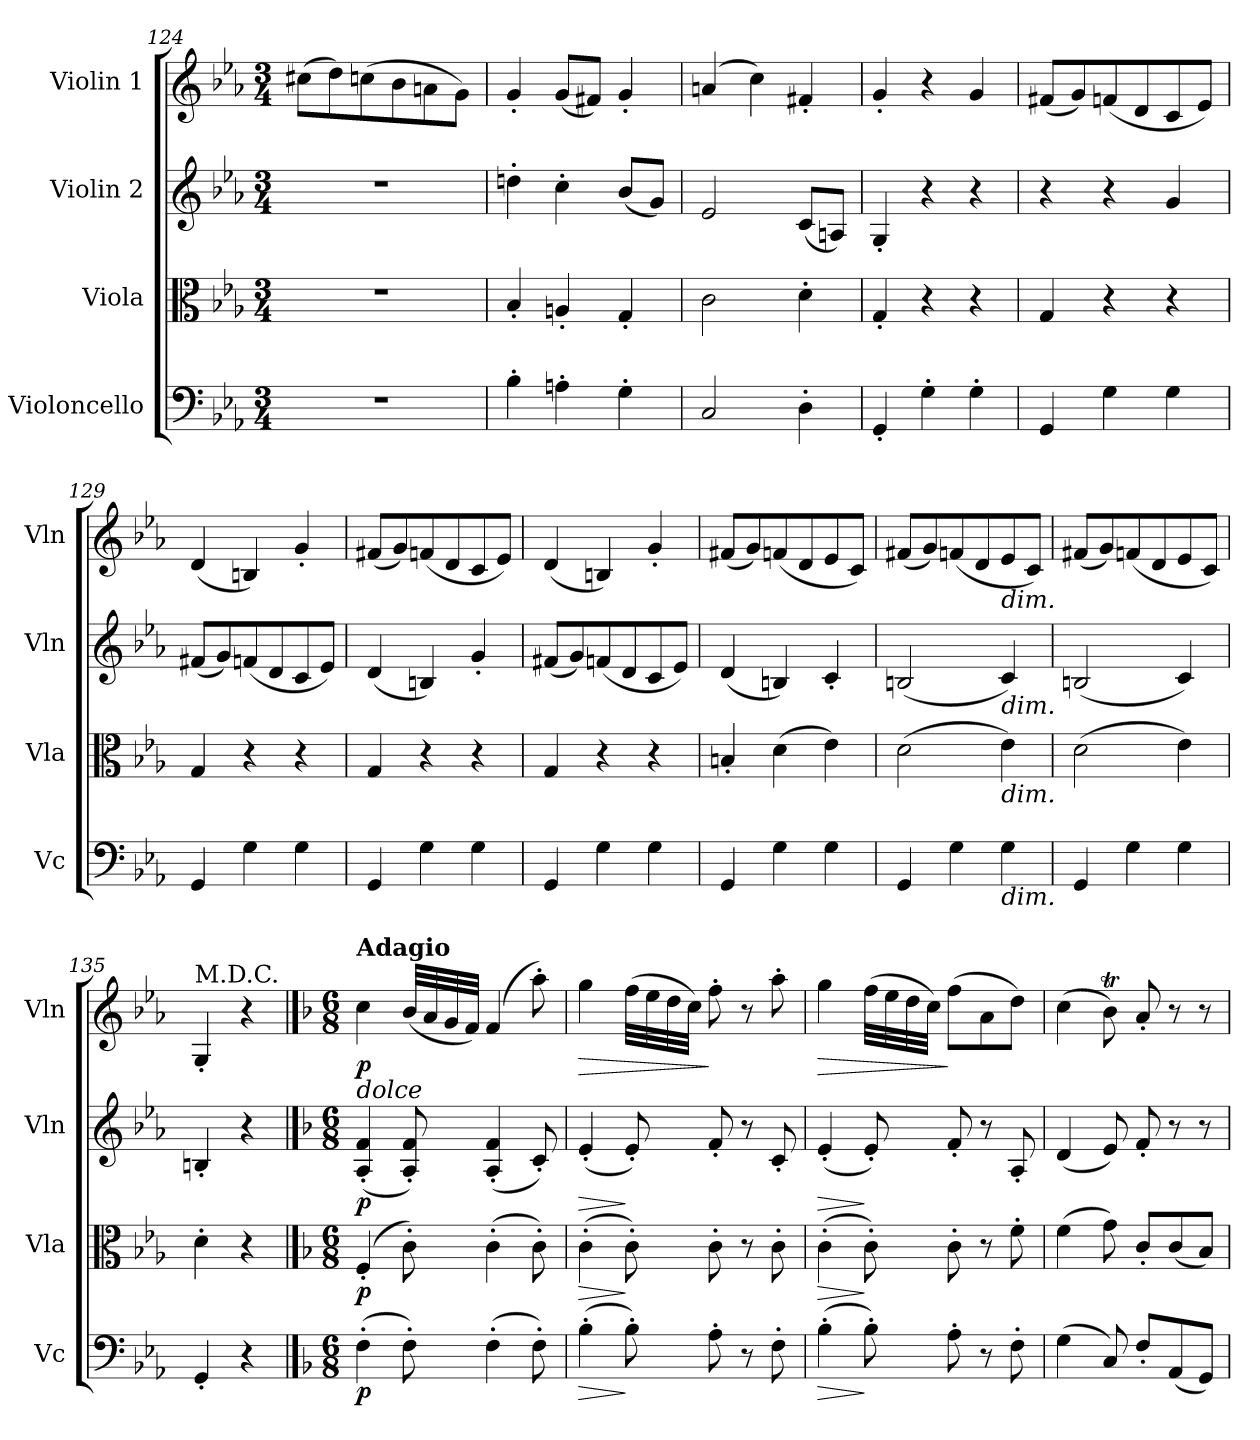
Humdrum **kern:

**kern	**dynam	**kern	**dynam	**kern	**dynam	**kern	**dynam
*part4	*part4	*part3	*part3	*part2	*part2	*part1	*part1
*staff4	*staff4	*staff3	*staff3	*staff2	*staff2	*staff1	*staff1
*I"Violoncello	*	*I"Viola	*	*I"Violin 2	*	*I"Violin 1	*
*I'Vc	*	*I'Vla	*	*I'Vln	*	*I'Vln	*
*clefF4	*	*clefC3	*	*clefG2	*	*clefG2	*
*k[b-e-a-]	*	*k[b-e-a-]	*	*k[b-e-a-]	*	*k[b-e-a-]	*
*M3/4	*	*M3/4	*	*M3/4	*	*M3/4	*
=124	=124	=124	=124	=124	=124	=124	=124
2.r	.	2.r	.	2.r	.	(>8cc#X\L	.
.	.	.	.	.	.	8dd\)	.
.	.	.	.	.	.	(>8ccn\	.
.	.	.	.	.	.	8b-\	.
.	.	.	.	.	.	8an\	.
.	.	.	.	.	.	8g\J)	.
=125	=125	=125	=125	=125	=125	=125	=125
4B-'\	.	4B-'/	.	4ddn'\	.	4g'/	.
4An'\	.	4An'/	.	4cc'\	.	(<8g/L	.
.	.	.	.	.	.	8f#X/J)	.
4G'\	.	4G'/	.	(<8b-/L	.	4g'/	.
.	.	.	.	8g/J)	.	.	.
=126	=126	=126	=126	=126	=126	=126	=126
2C/	.	2c\	.	2e-/	.	(>4an/	.
.	.	.	.	.	.	4cc\)	.
4D'\	.	4d'\	.	(<8c/L	.	4f#X'/	.
.	.	.	.	8An/J)	.	.	.
=127	=127	=127	=127	=127	=127	=127	=127
4GG'/	.	4G'/	.	4G'/	.	4g'/	.
4G'\	.	4r	.	4r	.	4r	.
4G'\	.	4r	.	4r	.	4g/	.
=128	=128	=128	=128	=128	=128	=128	=128
4GG/	.	4G/	.	4r	.	(<8f#X/L	.
.	.	.	.	.	.	8g/)	.
4G\	.	4r	.	4r	.	(<8fn/	.
.	.	.	.	.	.	8d/	.
4G\	.	4r	.	4g/	.	8c/	.
.	.	.	.	.	.	8e-/J)	.
=129	=129	=129	=129	=129	=129	=129	=129
4GG/	.	4G/	.	(<8f#X/L	.	(<4d/	.
.	.	.	.	8g/)	.	.	.
4G\	.	4r	.	(<8fn/	.	4Bn/)	.
.	.	.	.	8d/	.	.	.
4G\	.	4r	.	8c/	.	4g'/	.
.	.	.	.	8e-/J)	.	.	.
!!LO:LB:g=z
=130	=130	=130	=130	=130	=130	=130	=130
4GG/	.	4G/	.	(<4d/	.	(<8f#X/L	.
.	.	.	.	.	.	8g/)	.
4G\	.	4r	.	4Bn/)	.	(<8fn/	.
.	.	.	.	.	.	8d/	.
4G\	.	4r	.	4g'/	.	8c/	.
.	.	.	.	.	.	8e-/J)	.
=131	=131	=131	=131	=131	=131	=131	=131
4GG/	.	4G/	.	(<8f#X/L	.	(<4d/	.
.	.	.	.	8g/)	.	.	.
4G\	.	4r	.	(<8fn/	.	4Bn/)	.
.	.	.	.	8d/	.	.	.
4G\	.	4r	.	8c/	.	4g'/	.
.	.	.	.	8e-/J)	.	.	.
=132	=132	=132	=132	=132	=132	=132	=132
4GG/	.	4Bn'/	.	(<4d/	.	(<8f#X/L	.
.	.	.	.	.	.	8g/)	.
4G\	.	(>4d\	.	4Bn/)	.	(<8fn/	.
.	.	.	.	.	.	8d/	.
4G\	.	4e-\)	.	4c'/	.	8e-/	.
.	.	.	.	.	.	8c/J)	.
=133	=133	=133	=133	=133	=133	=133	=133
4GG/	.	(>2d\	.	(<2Bn/	.	(<8f#X/L	.
.	.	.	.	.	.	8g/)	.
4G\	.	.	.	.	.	(<8fn/	.
.	.	.	.	.	.	8d/	.
!	!	!	!	!	!	!LO:TX:b:i:t=dim.	!
!	!	!	!	!LO:TX:b:i:t=dim.	!	!	!
!	!	!LO:TX:b:i:t=dim.	!	!	!	!	!
!LO:TX:b:i:t=dim.	!	!	!	!	!	!	!
4G\	.	4e-\)	.	4c/)	.	8e-/	.
.	.	.	.	.	.	8c/J)	.
=134	=134	=134	=134	=134	=134	=134	=134
4GG/	.	(>2d\	.	(<2Bn/	.	(<8f#X/L	.
.	.	.	.	.	.	8g/)	.
4G\	.	.	.	.	.	(<8fn/	.
.	.	.	.	.	.	8d/	.
4G\	.	4e-\)	.	4c/)	.	8e-/	.
.	.	.	.	.	.	8c/J)	.
=135	=135	=135	=135	=135	=135	=135	=135
!	!	!	!	!	!	!LO:TX:a:t=M.D.C.	!
4GG'/	.	4d'\	.	4Bn'/	.	4G'/	.
4r	.	4r	.	4r	.	4r	.
!!LO:PB:g=z
==136	==136	==136	==136	==136	==136	==136	==136
*k[b-]	*	*k[b-]	*	*k[b-]	*	*k[b-]	*
*M6/8	*	*M6/8	*	*M6/8	*	*M6/8	*
!	!	!	!	!	!	!LO:TX:a:B:t=Adagio	!
!	!	!	!	!	!	!LO:TX:b:i:t=dolce	!
!	!LO:DY:b	!	!LO:DY:b	!	!LO:DY:b	!	!LO:DY:b
(>4F'\	p	(>4F'/	p	(<4A/' 4f/'	p	4cc\	p
8F'\)	.	8c'\)	.	8A/' 8f/')	.	(<32b-/LLL	.
.	.	.	.	.	.	32a/	.
.	.	.	.	.	.	32g/	.
.	.	.	.	.	.	32f/JJJ)	.
(>4F'\	.	(>4c'\	.	(<4A/' 4f/'	.	(>4f/	.
8F'\)	.	8c'\)	.	8c'/)	.	8aa'\)	.
=137	=137	=137	=137	=137	=137	=137	=137
!	!LO:HP:b	!	!LO:HP:b	!	!LO:HP:b	!	!LO:HP:b
(>4B-'\	>	(>4c'\	>	(<4e'/	>	4gg\	>
8B-'\)	]	8c'\)	]	8e'/)	]	(>32ff\LLL	.
.	.	.	.	.	.	32ee\	.
.	.	.	.	.	.	32dd\	.
.	.	.	.	.	.	32cc\JJJ)	.
8A'\	.	8c'\	.	8f'/	.	8ff'\	]
8r	.	8r	.	8r	.	8r	.
8F'\	.	8c'\	.	8c'/	.	8aa'\	.
=138	=138	=138	=138	=138	=138	=138	=138
!	!LO:HP:b	!	!LO:HP:b	!	!LO:HP:b	!	!LO:HP:b
(>4B-'\	>	(>4c'\	>	(<4e'/	>	4gg\	>
8B-'\)	]	8c'\)	]	8e'/)	]	(>32ff\LLL	.
.	.	.	.	.	.	32ee\	.
.	.	.	.	.	.	32dd\	.
.	.	.	.	.	.	32cc\JJJ)	.
8A'\	.	8c'\	.	8f'/	.	(>8ff\L	]
8r	.	8r	.	8r	.	8a\	.
8F'\	.	8f'\	.	8A'/	.	8dd\J)	.
!!LO:LB:g=z
=139	=139	=139	=139	=139	=139	=139	=139
(>4G\	.	(>4f\	.	(<4d/	.	(>4cc\	.
8C/)	.	8g\)	.	8e/)	.	8b-T\)	.
8F'/L	.	8c'/L	.	8f'/	.	8a'/	.
(<8AA/	.	(<8c/	.	8r	.	8r	.
8GG/J)	.	8B-/J)	.	8r	.	8r	.
=	=	=	=	=	=	=	=
*-	*-	*-	*-	*-	*-	*-	*-
